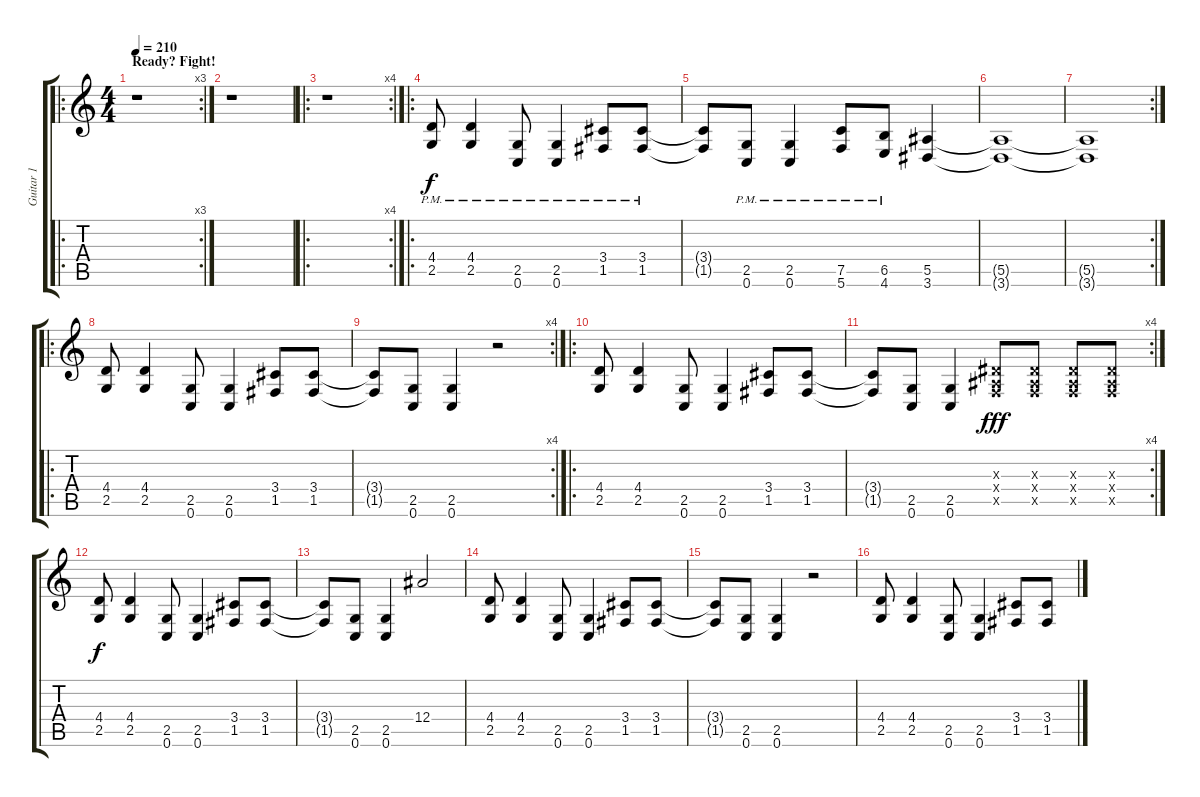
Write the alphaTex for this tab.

\track ("Guitar 1" "Guitar 1") {instrument distortionguitar}
\staff {score tabs}
\tuning (C4 G3 Eb3 Bb2 F2 C2) {hide}
\ro
\rc 3
\ts (4 4)
\section ("" "Ready? Fight!")
\tempo 210
\clef g2
\ks c
r.1{dy f instrument distortionguitar} |
r.1 |
\ro
\rc 4
r.1 |
\ro
(4.4{pm} 2.5{pm}).8 (4.4{pm} 2.5{pm}).4 (2.5{pm} 0.6{pm}).8 (2.5{pm} 0.6{pm}).4 (3.4{pm} 1.5{pm}).8 (3.4{pm} 1.5{pm}).8 |
(3.4{t} 1.5{t}).8 (2.5{pm} 0.6{pm}).8 (2.5{pm} 0.6{pm}).4 (7.5{pm} 5.6{pm}).8 (6.5{pm} 4.6{pm}).8 (5.5 3.6).4 |
(5.5{t} 3.6{t}).1 |
\rc 2
(5.5{t} 3.6{t}).1 |
\ro
(4.4 2.5).8 (4.4 2.5).4 (2.5 0.6).8 (2.5 0.6).4 (3.4 1.5).8 (3.4 1.5).8 |
\rc 4
(3.4{t} 1.5{t}).8 (2.5 0.6).8 (2.5 0.6).4 r.2 |
\ro
(4.4 2.5).8 (4.4 2.5).4 (2.5 0.6).8 (2.5 0.6).4 (3.4 1.5).8 (3.4 1.5).8 |
\rc 4
(3.4{t} 1.5{t}).8 (2.5 0.6).8 (2.5 0.6).4 (0.3{x} 0.4{x} 0.5{x}).8{dy fff} (0.3{x} 0.4{x} 0.5{x}).8 (0.3{x} 0.4{x} 0.5{x}).8 (0.3{x} 0.4{x} 0.5{x}).8 |
(4.4 2.5).8{dy f} (4.4 2.5).4 (2.5 0.6).8 (2.5 0.6).4 (3.4 1.5).8 (3.4 1.5).8 |
(3.4{t} 1.5{t}).8 (2.5 0.6).8 (2.5 0.6).4 12.4.2 |
(4.4 2.5).8 (4.4 2.5).4 (2.5 0.6).8 (2.5 0.6).4 (3.4 1.5).8 (3.4 1.5).8 |
(3.4{t} 1.5{t}).8 (2.5 0.6).8 (2.5 0.6).4 r.2 |
(4.4 2.5).8 (4.4 2.5).4 (2.5 0.6).8 (2.5 0.6).4 (3.4 1.5).8 (3.4 1.5).8
